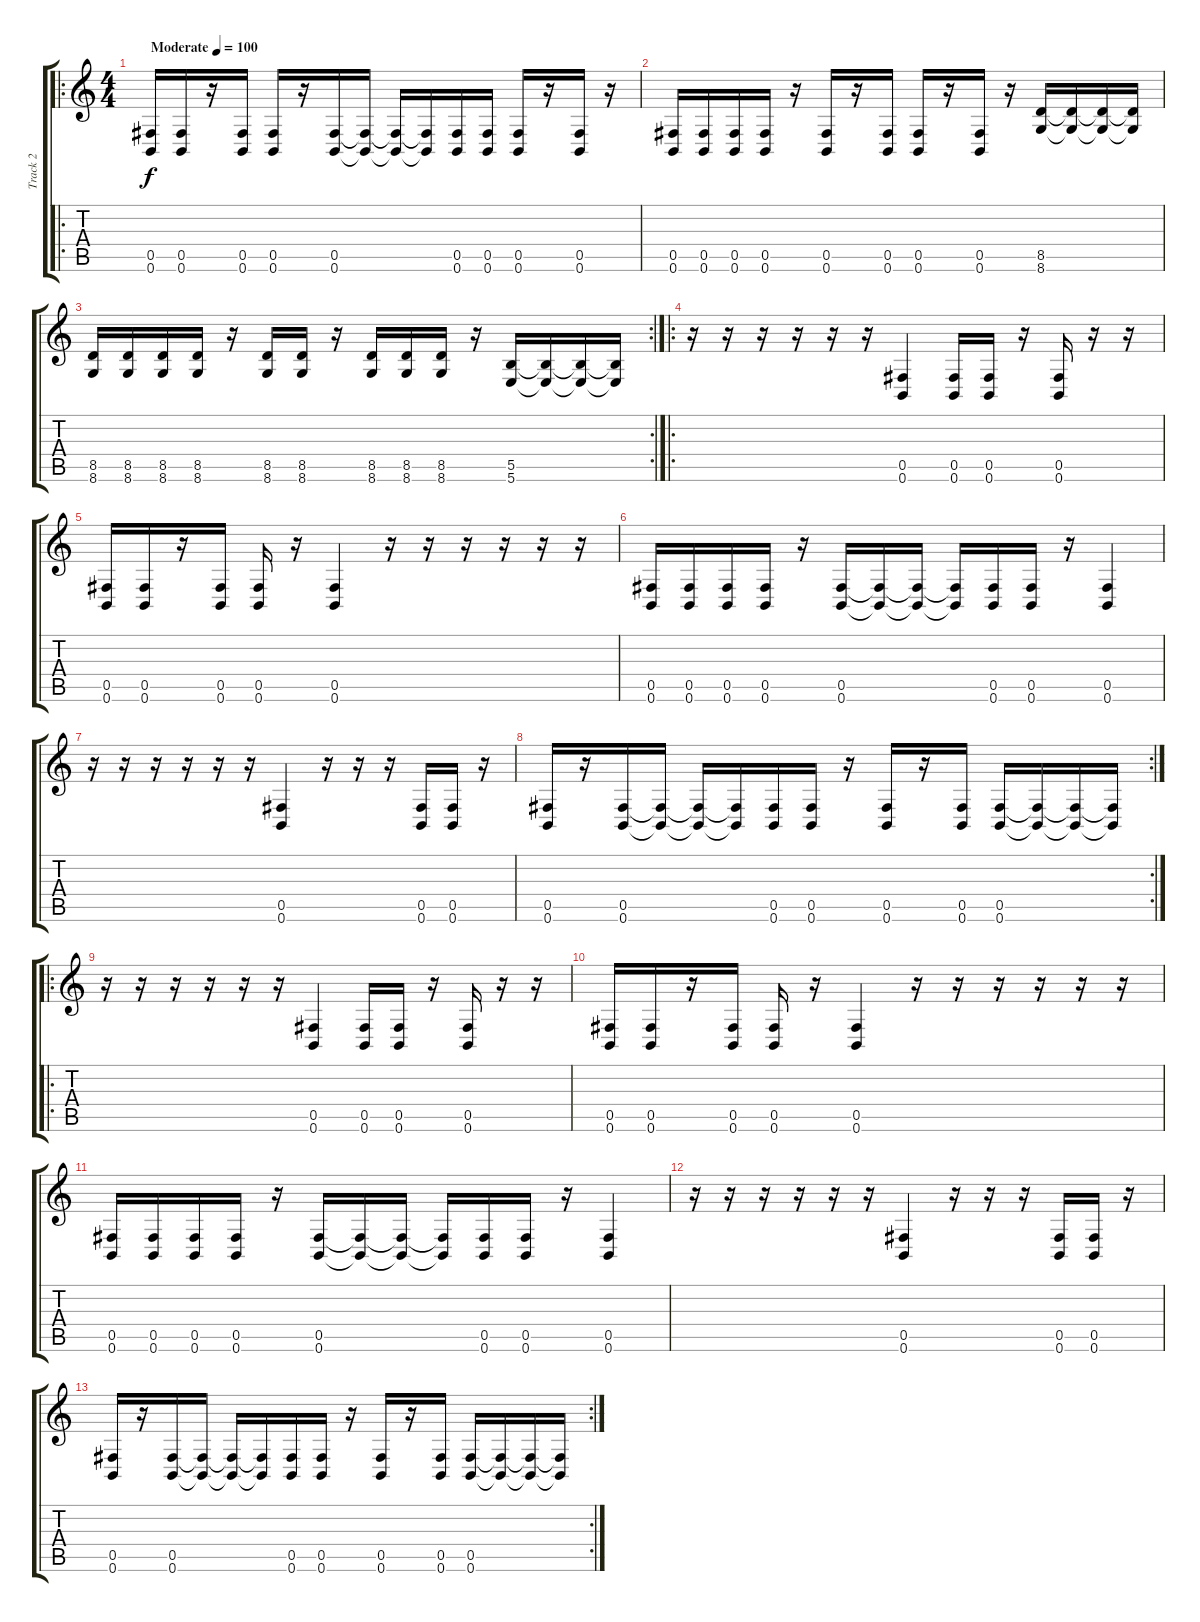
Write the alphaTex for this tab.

\track ("Track 2" "Track 2") {instrument distortionguitar}
\staff {score tabs}
\tuning (Db4 Ab3 E3 B2 Gb2 B1) {hide}
\ro
\ts (4 4)
\tempo (100 "Moderate")
\clef g2
\ks c
(0.5 0.6).16{dy f instrument distortionguitar} (0.5 0.6).16 r.16 (0.5 0.6).16 (0.5 0.6).16 r.16 (0.5 0.6).16 (0.5{t} 0.6{t}).16 (0.5{t} 0.6{t}).16 (0.5{t} 0.6{t}).16 (0.5 0.6).16 (0.5 0.6).16 (0.5 0.6).16 r.16 (0.5 0.6).16 r.16 |
(0.5 0.6).16 (0.5 0.6).16 (0.5 0.6).16 (0.5 0.6).16 r.16 (0.5 0.6).16 r.16 (0.5 0.6).16 (0.5 0.6).16 r.16 (0.5 0.6).16 r.16 (8.5 8.6).16 (8.5{t} 8.6{t}).16 (8.5{t} 8.6{t}).16 (8.5{t} 8.6{t}).16 |
\rc 2
(8.5 8.6).16 (8.5 8.6).16 (8.5 8.6).16 (8.5 8.6).16 r.16 (8.5 8.6).16 (8.5 8.6).16 r.16 (8.5 8.6).16 (8.5 8.6).16 (8.5 8.6).16 r.16 (5.5 5.6).16 (5.5{t} 5.6{t}).16 (5.5{t} 5.6{t}).16 (5.5{t} 5.6{t}).16 |
\ro
r.16 r.16 r.16 r.16 r.16 r.16 (0.5 0.6).4 (0.5 0.6).16 (0.5 0.6).16 r.16 (0.5 0.6).16 r.16 r.16 |
(0.5 0.6).16 (0.5 0.6).16 r.16 (0.5 0.6).16 (0.5 0.6).16 r.16 (0.5 0.6).4 r.16 r.16 r.16 r.16 r.16 r.16 |
(0.5 0.6).16 (0.5 0.6).16 (0.5 0.6).16 (0.5 0.6).16 r.16 (0.5 0.6).16 (0.5{t} 0.6{t}).16 (0.5{t} 0.6{t}).16 (0.5{t} 0.6{t}).16 (0.5 0.6).16 (0.5 0.6).16 r.16 (0.5 0.6).4 |
r.16 r.16 r.16 r.16 r.16 r.16 (0.5 0.6).4 r.16 r.16 r.16 (0.5 0.6).16 (0.5 0.6).16 r.16 |
\rc 2
(0.5 0.6).16 r.16 (0.5 0.6).16 (0.5{t} 0.6{t}).16 (0.5{t} 0.6{t}).16 (0.5{t} 0.6{t}).16 (0.5 0.6).16 (0.5 0.6).16 r.16 (0.5 0.6).16 r.16 (0.5 0.6).16 (0.5 0.6).16 (0.5{t} 0.6{t}).16 (0.5{t} 0.6{t}).16 (0.5{t} 0.6{t}).16 |
\ro
r.16 r.16 r.16 r.16 r.16 r.16 (0.5 0.6).4 (0.5 0.6).16 (0.5 0.6).16 r.16 (0.5 0.6).16 r.16 r.16 |
(0.5 0.6).16 (0.5 0.6).16 r.16 (0.5 0.6).16 (0.5 0.6).16 r.16 (0.5 0.6).4 r.16 r.16 r.16 r.16 r.16 r.16 |
(0.5 0.6).16 (0.5 0.6).16 (0.5 0.6).16 (0.5 0.6).16 r.16 (0.5 0.6).16 (0.5{t} 0.6{t}).16 (0.5{t} 0.6{t}).16 (0.5{t} 0.6{t}).16 (0.5 0.6).16 (0.5 0.6).16 r.16 (0.5 0.6).4 |
r.16 r.16 r.16 r.16 r.16 r.16 (0.5 0.6).4 r.16 r.16 r.16 (0.5 0.6).16 (0.5 0.6).16 r.16 |
\rc 2
(0.5 0.6).16 r.16 (0.5 0.6).16 (0.5{t} 0.6{t}).16 (0.5{t} 0.6{t}).16 (0.5{t} 0.6{t}).16 (0.5 0.6).16 (0.5 0.6).16 r.16 (0.5 0.6).16 r.16 (0.5 0.6).16 (0.5 0.6).16 (0.5{t} 0.6{t}).16 (0.5{t} 0.6{t}).16 (0.5{t} 0.6{t}).16
